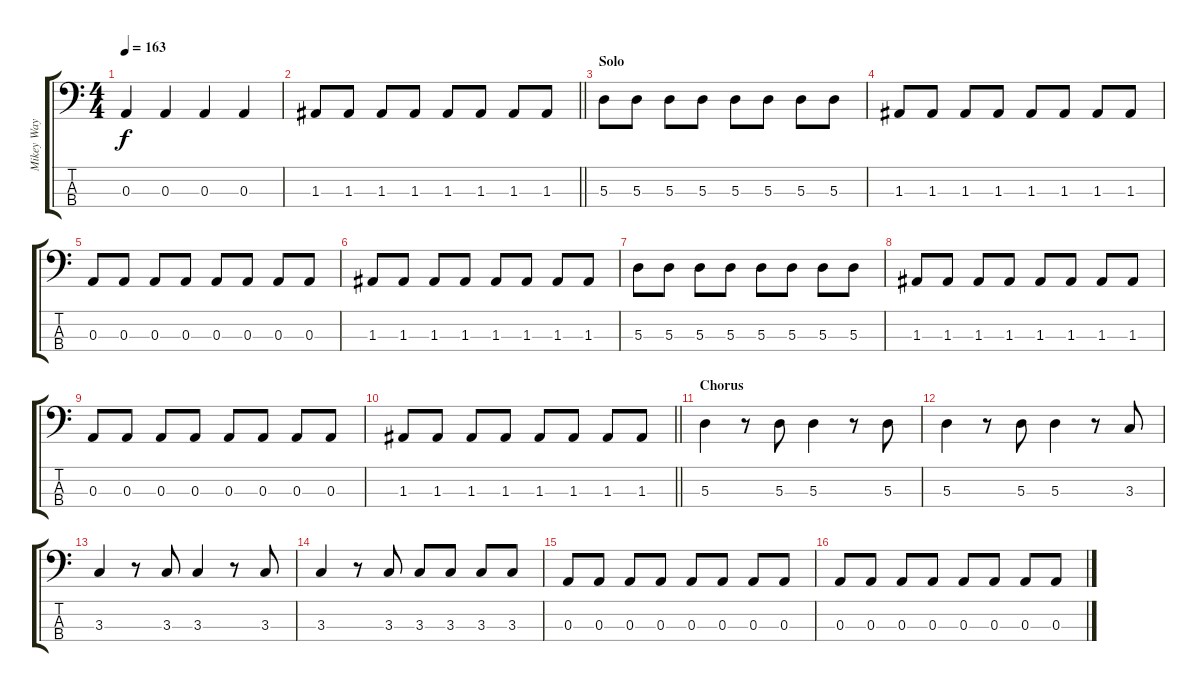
\track ("Mikey Way (Bass)" "Mikey Way ") {instrument electricbasspick}
\staff {score tabs}
\tuning (G2 D2 A1 E1) {hide}
\ts (4 4)
\tempo 163
\clef f4
\ks c
0.3.4{dy f} 0.3.4 0.3.4 0.3.4 |
\barLineRight lightlight
1.3.8 1.3.8 1.3.8 1.3.8 1.3.8 1.3.8 1.3.8 1.3.8 |
\section ("" "Solo")
5.3.8 5.3.8 5.3.8 5.3.8 5.3.8 5.3.8 5.3.8 5.3.8 |
1.3.8 1.3.8 1.3.8 1.3.8 1.3.8 1.3.8 1.3.8 1.3.8 |
0.3.8 0.3.8 0.3.8 0.3.8 0.3.8 0.3.8 0.3.8 0.3.8 |
1.3.8 1.3.8 1.3.8 1.3.8 1.3.8 1.3.8 1.3.8 1.3.8 |
5.3.8 5.3.8 5.3.8 5.3.8 5.3.8 5.3.8 5.3.8 5.3.8 |
1.3.8 1.3.8 1.3.8 1.3.8 1.3.8 1.3.8 1.3.8 1.3.8 |
0.3.8 0.3.8 0.3.8 0.3.8 0.3.8 0.3.8 0.3.8 0.3.8 |
\barLineRight lightlight
1.3.8 1.3.8 1.3.8 1.3.8 1.3.8 1.3.8 1.3.8 1.3.8 |
\section ("" "Chorus")
5.3.4 r.8 5.3.8 5.3.4 r.8 5.3.8 |
5.3.4 r.8 5.3.8 5.3.4 r.8 3.3.8 |
3.3.4 r.8 3.3.8 3.3.4 r.8 3.3.8 |
3.3.4 r.8 3.3.8 3.3.8 3.3.8 3.3.8 3.3.8 |
0.3.8 0.3.8 0.3.8 0.3.8 0.3.8 0.3.8 0.3.8 0.3.8 |
0.3.8 0.3.8 0.3.8 0.3.8 0.3.8 0.3.8 0.3.8 0.3.8
